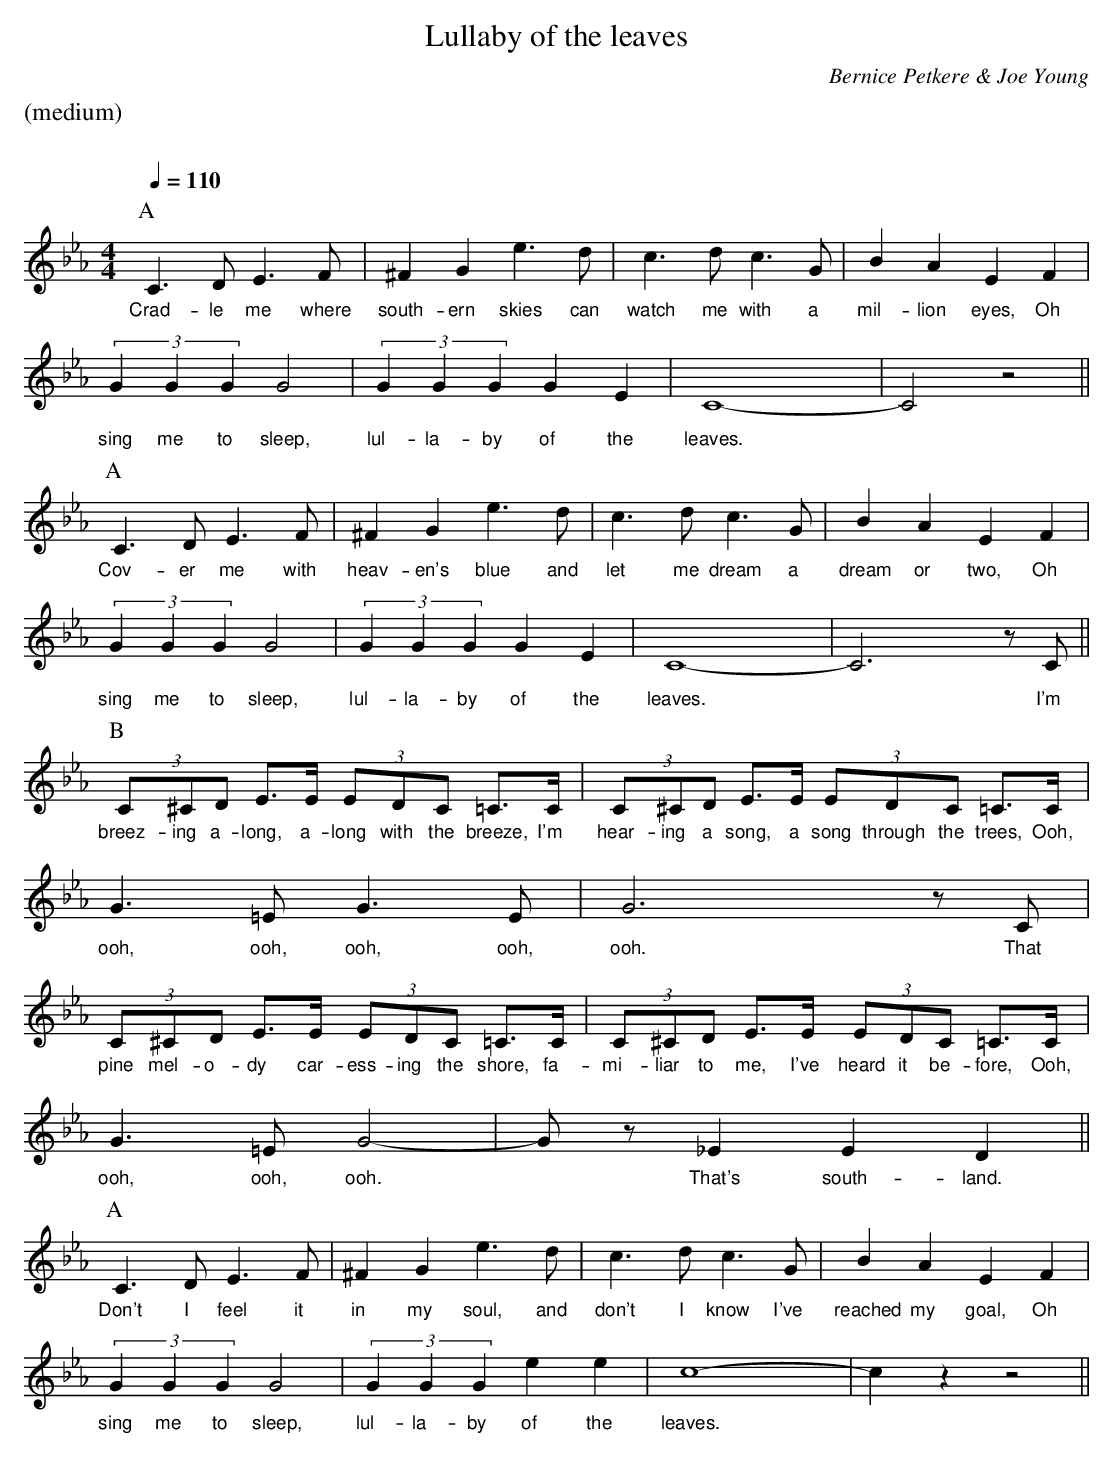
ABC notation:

X:1
T: Lullaby of the leaves
M:4/4
L:1/4
C:Bernice Petkere & Joe Young
Q:1/4=110
%%staves (chords melody)
K:Cm
%%text (medium)
%%vskip 20
P: A
V:chords
x2 x2 | x2 x2 | x2 x2 | x2 x2 |
x2 x2 | x2 x2 | x2 x2 | x2 x2 ||
V:melody
C>DE>F | ^FGe>d | c>dc>G | BAEF |
w:Crad-le me where south-ern skies can watch me with a mil-lion eyes, Oh
(3GGG G2 | (3GGG GE | C4-| C2z2 ||
w:sing me to sleep, lul-la-by of the leaves.*
P: A
V:chords
x2 x2 | x2 x2 | x2 x2 | x2 x2 |
x2 x2 | x2 x2 | x2 x2 | x2 x2 ||
V:melody
C>DE>F | ^FGe>d | c>dc>G | BAEF |
w:Cov-er me with heav-en's blue and let me dream a dream or two, Oh
(3GGG G2 | (3GGG GE | C4-| C3z/C/ ||
w:sing me to sleep, lul-la-by of the leaves.* I'm
P: B
V:chords
x2 x2 | x2 x2 | x2 x2 | x2 x2 |
x2 x2 | x2 x2 | x2 x2 | x2 x2 ||
V:melody
(3C/^C/D/ E/>E/ (3E/D/C/ =C/>C/ | (3C/^C/D/ E/>E/ (3E/D/C/ =C/>C/ | G>=EG>E | G3z/C/ |
w:breez-ing a-long, a-long with the breeze, I'm hear-ing a song, a song through the trees, Ooh, ooh, ooh, ooh, ooh, ooh. That
(3C/^C/D/ E/>E/ (3E/D/C/ =C/>C/ | (3C/^C/D/ E/>E/ (3E/D/C/ =C/>C/ | G>=EG2- | G/z/_EED ||
w:pine mel-o-dy car-ess-ing the shore, fa-mi-liar to me, I've heard it be-fore, Ooh, ooh, ooh, ooh.* That's south-land.
P: A
V:chords
x2 x2 | x2 x2 | x2 x2 | x2 x2 |
x2 x2 | x2 x2 | x2 x2 | x2 x2 ||
V:melody
C>DE>F | ^FGe>d | c>dc>G | BAEF |
w:Don't I feel it in my soul, and don't I know I've reached my goal, Oh
(3GGG G2 | (3GGG ee | c4-| czz2 ||
w:sing me to sleep, lul-la-by of the leaves.*
